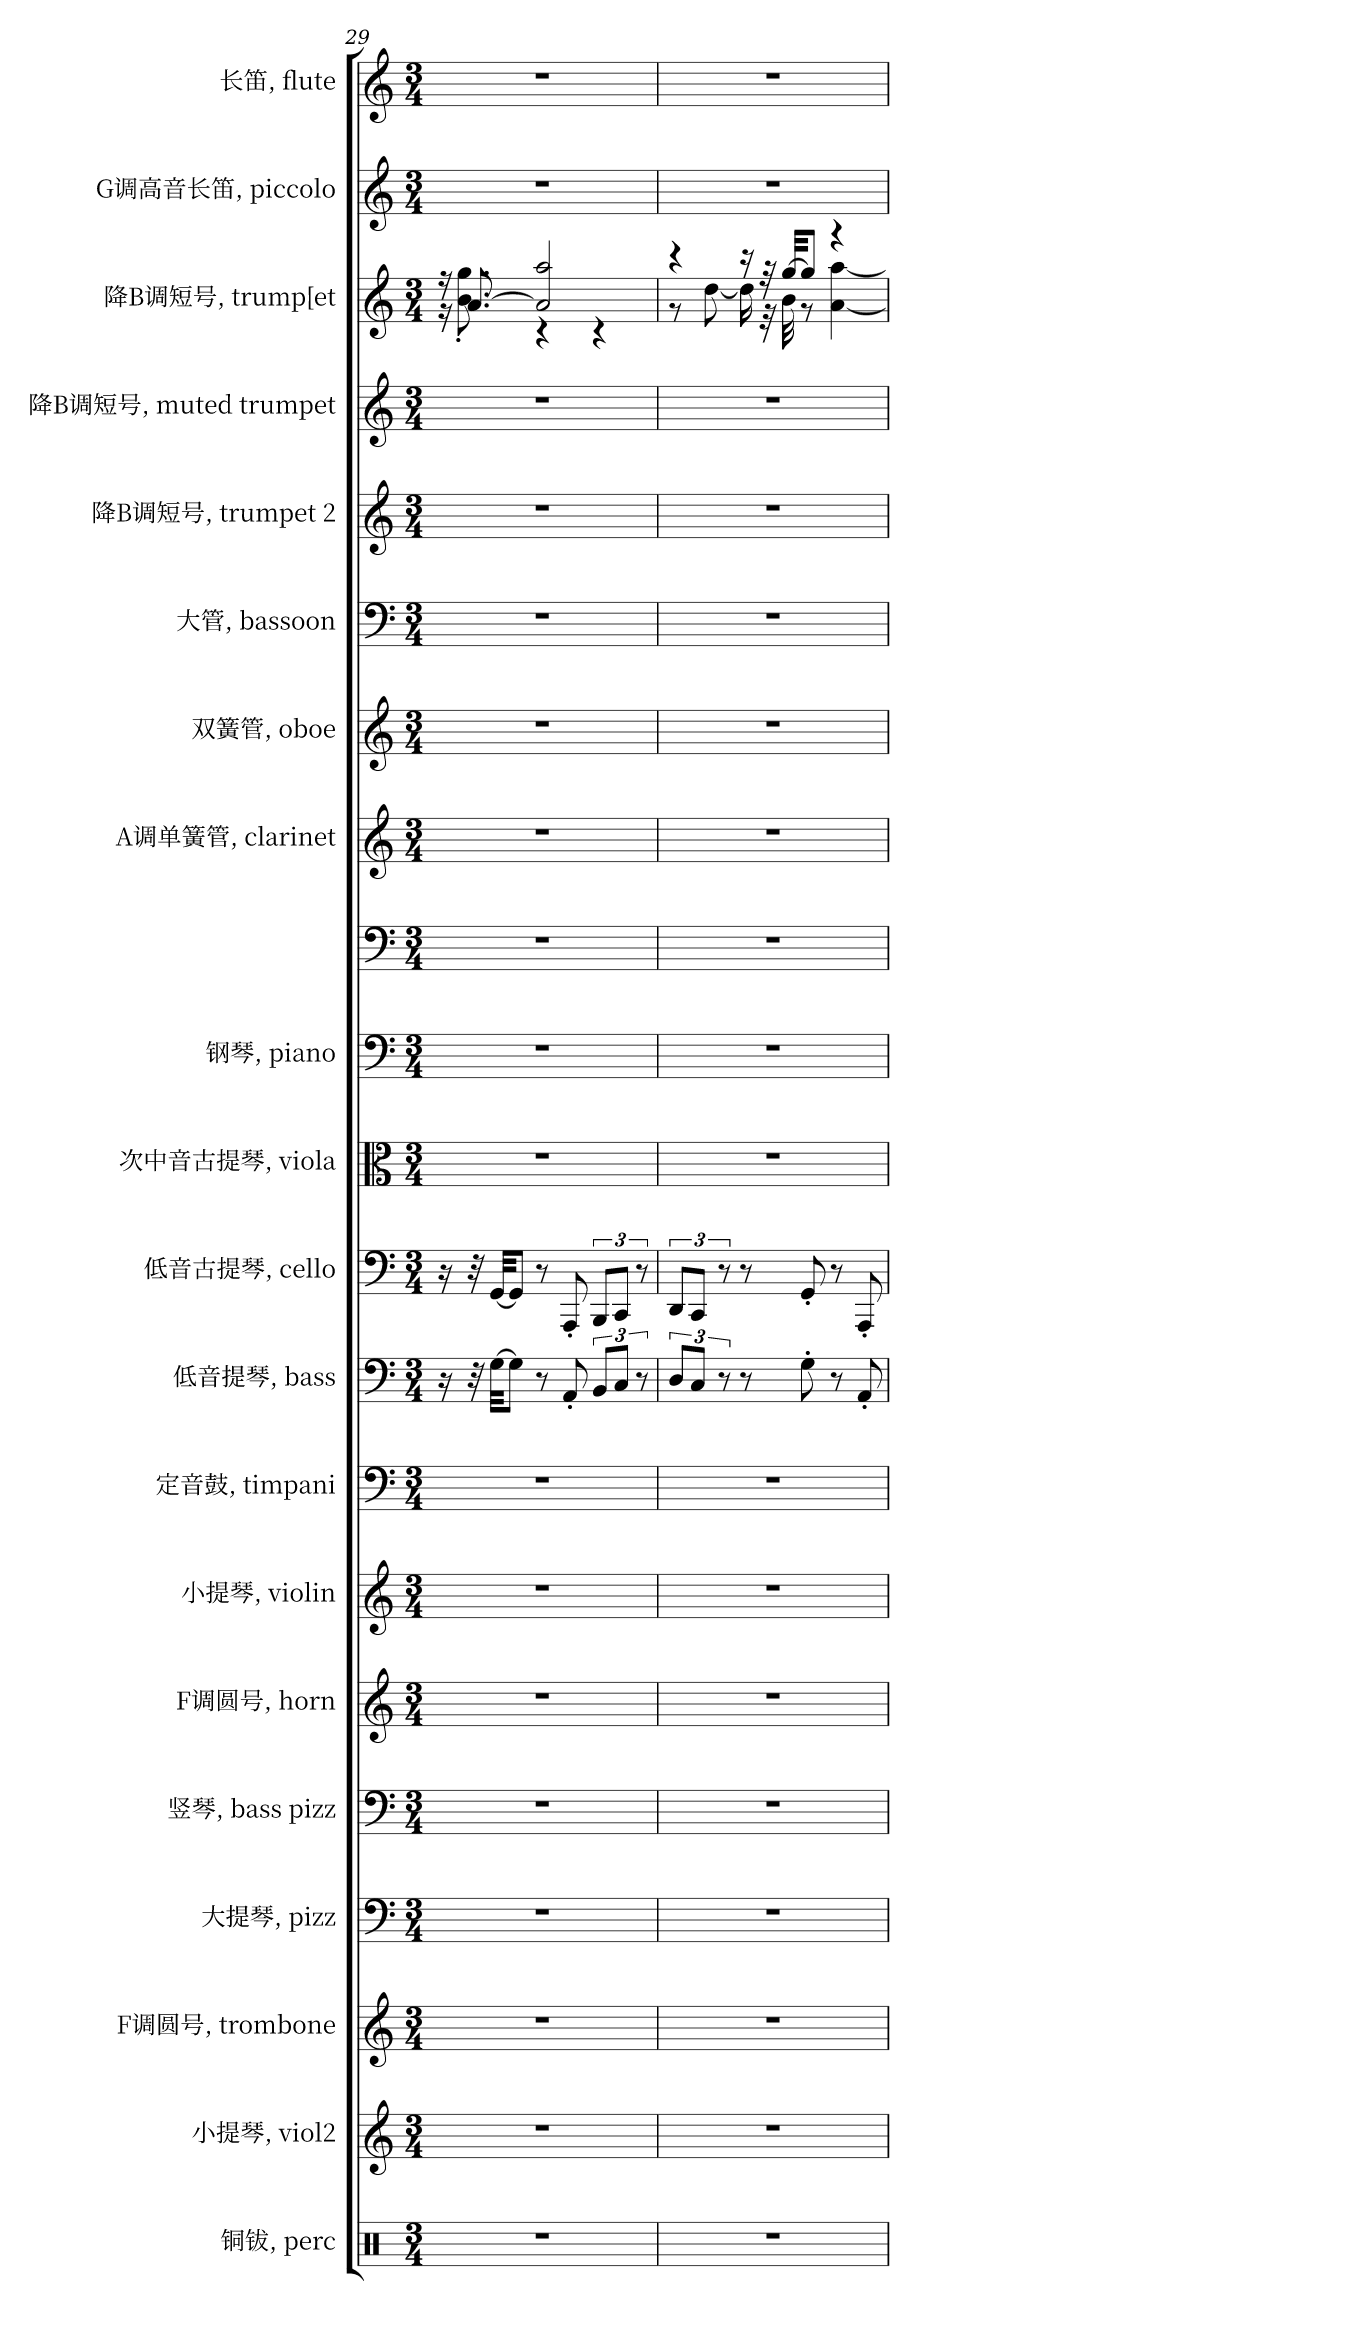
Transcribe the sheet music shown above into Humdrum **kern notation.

**kern	**kern	**kern	**kern	**kern	**kern	**kern	**kern	**kern	**kern	**kern	**kern	**kern	**kern	**kern	**kern	**kern	**kern	**kern	**kern	**kern
*part20	*part19	*part18	*part17	*part16	*part15	*part14	*part13	*part12	*part11	*part10	*part9	*part9	*part8	*part7	*part6	*part5	*part4	*part3	*part2	*part1
*staff21	*staff20	*staff19	*staff18	*staff17	*staff16	*staff15	*staff14	*staff13	*staff12	*staff11	*staff10	*staff9	*staff8	*staff7	*staff6	*staff5	*staff4	*staff3	*staff2	*staff1
*I"铜钹, perc	*I"小提琴, viol2	*I"F调圆号, trombone	*I"大提琴, pizz	*I"竖琴, bass pizz	*I"F调圆号, horn	*I"小提琴, violin	*I"定音鼓, timpani	*I"低音提琴, bass	*I"低音古提琴, cello	*I"次中音古提琴, viola	*I"钢琴, piano	*	*I"A调单簧管, clarinet	*I"双簧管, oboe	*I"大管, bassoon	*I"降B调短号, trumpet 2	*I"降B调短号, muted trumpet	*I"降B调短号, trump[et	*I"G调高音长笛, piccolo	*I"长笛, flute
*	*	*	*	*	*I'F Hn.	*I'Vln.	*I'Timp.	*	*	*	*I'Pno.	*	*I'A Cl.	*I'Ob.	*I'Bsn.	*	*	*	*	*I'Fl.
*clefX	*clefG2	*clefG2	*clefF4	*clefF4	*clefG2	*clefG2	*clefF4	*clefF4	*clefF4	*clefC3	*clefF4	*clefF4	*clefG2	*clefG2	*clefF4	*clefG2	*clefG2	*clefG2	*clefG2	*clefG2
*	*	*ITrd4c7	*	*	*ITrd4c7	*	*	*ITrd7c12	*	*	*	*	*ITrd2c3	*	*	*ITrd1c2	*ITrd1c2	*ITrd1c2	*ITrd-4c-7	*
*k[]	*k[]	*k[b-]	*k[]	*k[]	*k[b-]	*k[]	*k[]	*k[]	*k[]	*k[]	*k[]	*k[]	*k[f#c#g#]	*k[]	*k[]	*k[b-e-]	*k[b-e-]	*k[b-e-]	*k[f#]	*k[]
*M3/4	*M3/4	*M3/4	*M3/4	*M3/4	*M3/4	*M3/4	*M3/4	*M3/4	*M3/4	*M3/4	*M3/4	*M3/4	*M3/4	*M3/4	*M3/4	*M3/4	*M3/4	*M3/4	*M3/4	*M3/4
=29	=29	=29	=29	=29	=29	=29	=29	=29	=29	=29	=29	=29	=29	=29	=29	=29	=29	=29	=29	=29
*	*	*	*	*	*	*	*	*	*	*	*	*	*	*	*	*	*	*^	*	*
2.r	2.r	2.r	2.r	2.r	2.r	2.r	2.r	16r	16r	2.r	2.r	2.r	2.r	2.r	2.r	2.r	2.r	16r	16r	2.r	2.r
.	.	.	.	.	.	.	.	32r	32r	.	.	.	.	.	.	.	.	[8.g/	8.a\' 8.ff\'	.	.
.	.	.	.	.	.	.	.	[32GG\KKL	[32GG/KKL	.	.	.	.	.	.	.	.	.	.	.	.
.	.	.	.	.	.	.	.	8GG\J]	8GG/J]	.	.	.	.	.	.	.	.	.	.	.	.
.	.	.	.	.	.	.	.	8r	8r	.	.	.	.	.	.	.	.	2g/] 2gg/	4r	.	.
.	.	.	.	.	.	.	.	8AAA'/	8AAA'/	.	.	.	.	.	.	.	.	.	.	.	.
.	.	.	.	.	.	.	.	12BBB/L	12BBB/L	.	.	.	.	.	.	.	.	.	4r	.	.
.	.	.	.	.	.	.	.	12CC/J	12CC/J	.	.	.	.	.	.	.	.	.	.	.	.
.	.	.	.	.	.	.	.	12r	12r	.	.	.	.	.	.	.	.	.	.	.	.
=30	=30	=30	=30	=30	=30	=30	=30	=30	=30	=30	=30	=30	=30	=30	=30	=30	=30	=30	=30	=30	=30
2.r	2.r	2.r	2.r	2.r	2.r	2.r	2.r	12DD/L	12DD/L	2.r	2.r	2.r	2.r	2.r	2.r	2.r	2.r	4r	8r	2.r	2.r
.	.	.	.	.	.	.	.	12CC/J	12CC/J	.	.	.	.	.	.	.	.	.	.	.	.
.	.	.	.	.	.	.	.	.	.	.	.	.	.	.	.	.	.	.	[8cc\	.	.
.	.	.	.	.	.	.	.	12r	12r	.	.	.	.	.	.	.	.	.	.	.	.
.	.	.	.	.	.	.	.	8r	8r	.	.	.	.	.	.	.	.	16r	16cc\]	.	.
.	.	.	.	.	.	.	.	.	.	.	.	.	.	.	.	.	.	32r	32r	.	.
.	.	.	.	.	.	.	.	.	.	.	.	.	.	.	.	.	.	[32ff/KKL	32a\	.	.
.	.	.	.	.	.	.	.	8GG'\	8GG'/	.	.	.	.	.	.	.	.	8ff/J]	8r	.	.
.	.	.	.	.	.	.	.	8r	8r	.	.	.	.	.	.	.	.	4r	[4g\ [4gg\	.	.
.	.	.	.	.	.	.	.	8AAA'/	8AAA'/	.	.	.	.	.	.	.	.	.	.	.	.
*	*	*	*	*	*	*	*	*	*	*	*	*	*	*	*	*	*	*v	*v	*	*
=	=	=	=	=	=	=	=	=	=	=	=	=	=	=	=	=	=	=	=	=
*-	*-	*-	*-	*-	*-	*-	*-	*-	*-	*-	*-	*-	*-	*-	*-	*-	*-	*-	*-	*-
